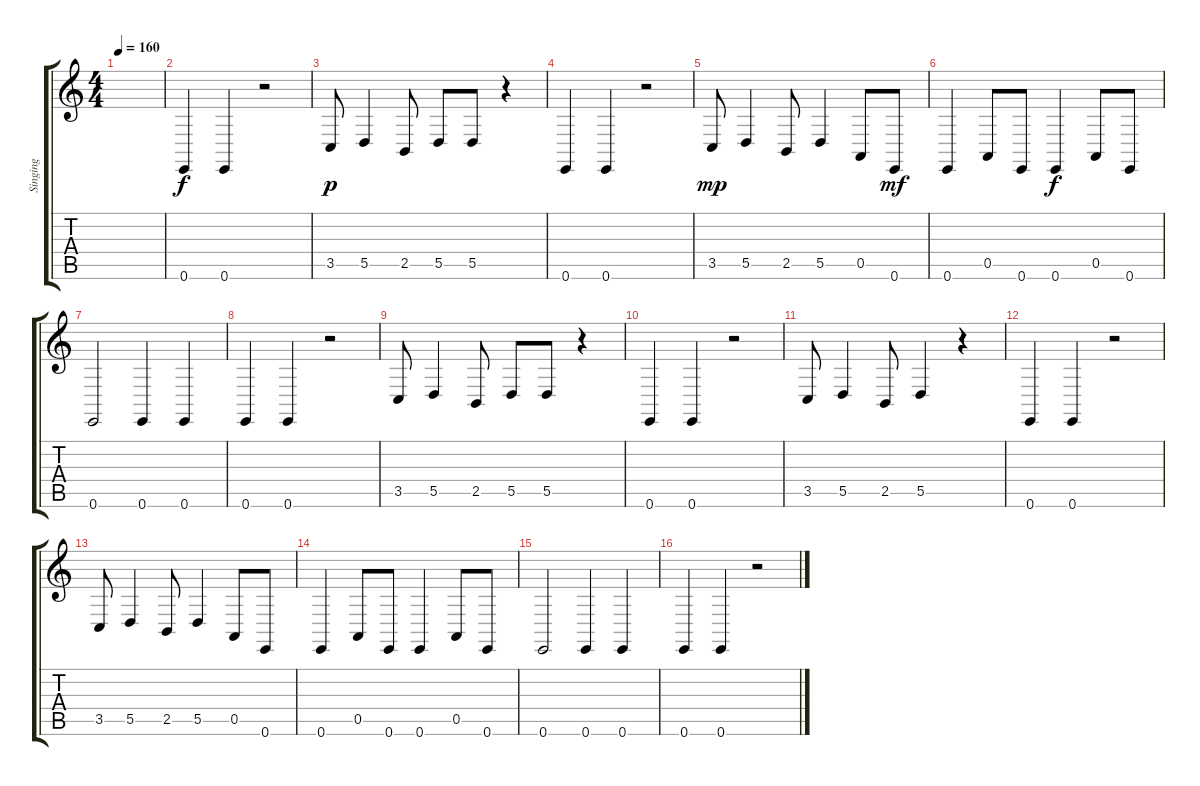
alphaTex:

\track ("Singing" "Singing") {instrument lead5charang}
\staff {score tabs}
\tuning (E4 B3 G3 D3 A2 E2) {hide}
\ts (4 4)
\tempo 160
\clef g2
\ks c
|
0.6.4 0.6.4 r.2 |
3.5.8{dy p} 5.5.4 2.5.8 5.5.8 5.5.8 r.4 |
0.6.4 0.6.4 r.2 |
3.5.8{dy mp} 5.5.4 2.5.8 5.5.4 0.5.8 0.6.8{dy mf} |
0.6.4 0.5.8 0.6.8 0.6.4{dy f} 0.5.8 0.6.8 |
0.6.2 0.6.4 0.6.4 |
0.6.4 0.6.4 r.2 |
3.5.8 5.5.4 2.5.8 5.5.8 5.5.8 r.4 |
0.6.4 0.6.4 r.2 |
3.5.8 5.5.4 2.5.8 5.5.4 r.4 |
0.6.4 0.6.4 r.2 |
3.5.8 5.5.4 2.5.8 5.5.4 0.5.8 0.6.8 |
0.6.4 0.5.8 0.6.8 0.6.4 0.5.8 0.6.8 |
0.6.2 0.6.4 0.6.4 |
0.6.4 0.6.4 r.2
